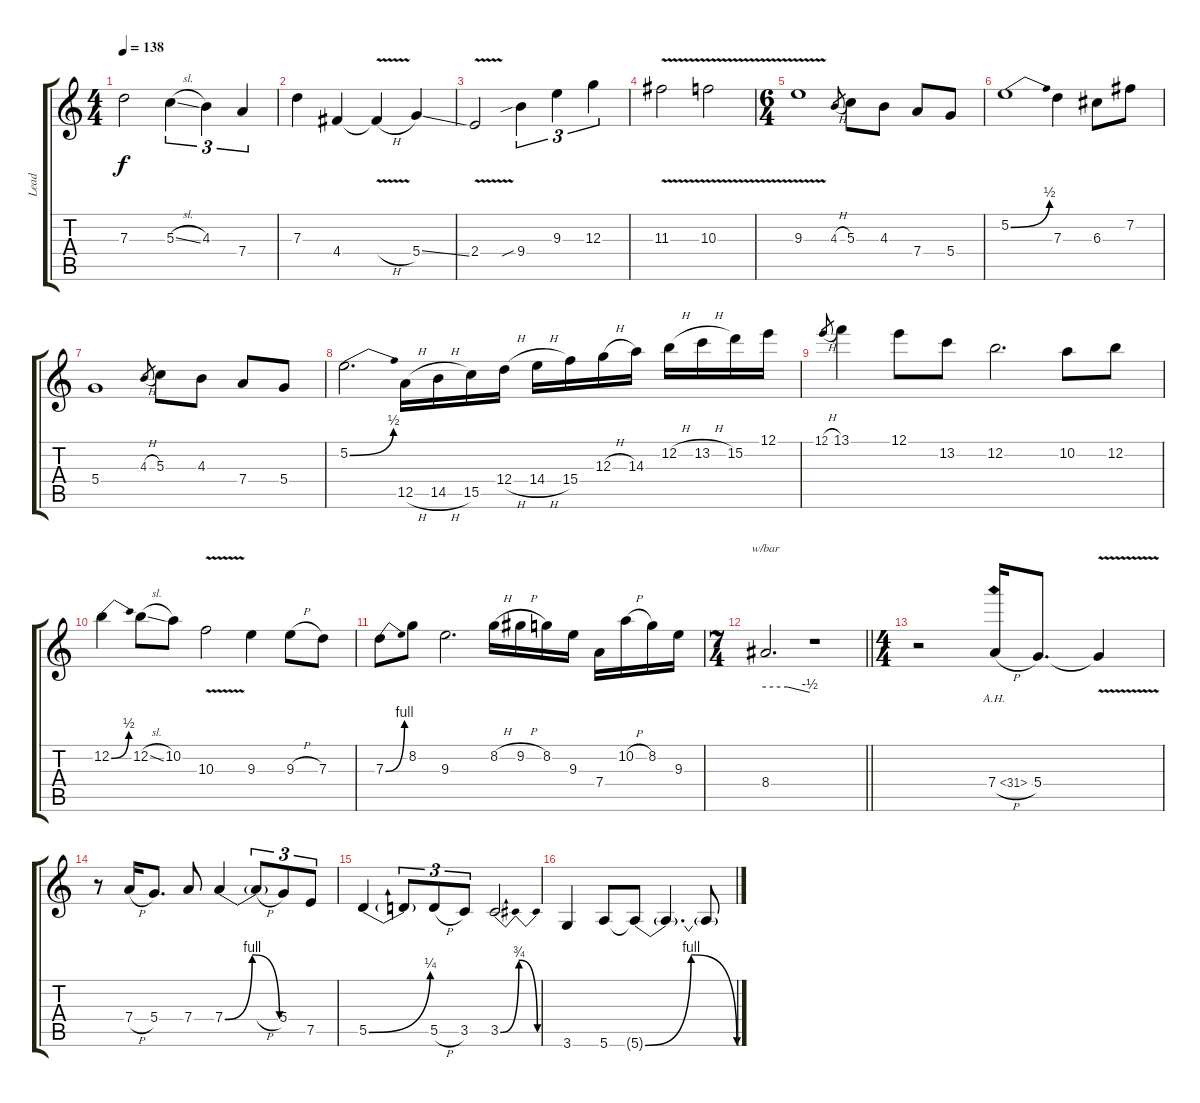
\track ("Lead" "Lead") {instrument overdrivenguitar}
\staff {score tabs}
\tuning (E4 B3 G3 D3 A2 E2) {hide}
\ts (4 4)
\tempo 138
\clef g2
\ks c
7.3{t}.2{dy f} 5.3{sl}.4{tu (3 2)} 4.3.4{tu (3 2)} 7.4.4{tu (3 2)} |
7.3.4 4.4.4 4.4{v h t}.4 5.4{ss}.4 |
2.4{v}.2 9.4{sib}.4{tu (3 2)} 9.3.4{tu (3 2)} 12.3.4{tu (3 2)} |
11.3{v}.2 10.3{v}.2 |
\ts (6 4)
9.3{v}.1 4.3{h}.8{gr} 5.3.8 4.3.8 7.4.8 5.4.8 |
5.2{be (bend 0 0 60 2)}.1 7.3.4 6.3.8 7.2.8 |
5.4.1 4.3{h}.8{gr} 5.3.8 4.3.8 7.4.8 5.4.8 |
5.2{be (bend 0 0 60 2)}.2{d} 12.5{h}.16 14.5{h}.16 15.5.16 12.4{h}.16 14.4{h}.16 15.4.16 12.3{h}.16 14.3.16 12.2{h}.16 13.2{h}.16 15.2.16 12.1.16 |
12.1{h}.8{gr} 13.1.4 12.1.8 13.2.8 12.2.2{d} 10.2.8 12.2.8 |
12.2{be (bend 0 0 60 2)}.4 12.2{sl}.8 10.2.8 10.3{v}.2 9.3.4 9.3{h}.8 7.3.8 |
7.3{be (bend 0 0 60 4)}.8 8.2.8 9.3.2{d} 8.2{h}.16 9.2{h}.16 8.2.16 9.3.16 7.4.16 10.2{h}.16 8.2.16 9.3.16 |
\ts (7 4)
\barLineRight lightlight
8.4.2{d tbe (custom default 0 0 30 0 60 -2)} r.1 |
\ts (4 4)
r.2 7.4{ah 24 h}.16 5.4.8{d} 5.4{v t}.4 |
r.8 7.4{h}.16 5.4.8{d} 7.4.8 7.4{be (bendrelease 0 0 20 4 53 4 60 0)}.4 7.4{h t}.8{tu (3 2)} 5.4.8{tu (3 2)} 7.5.8{tu (3 2)} |
5.5{be (bend 0 0 60 1)}.4 5.5{t}.8{tu (3 2)} 5.5{h}.8{tu (3 2)} 3.5.8{tu (3 2)} 3.5{be (bendrelease 0 0 25 3 40 3 60 0)}.2 |
3.6.4 5.6.8 5.6{be (bendrelease 0 0 15 4 45 4 60 0) t}.8 5.6{t}.4{d} 5.6{t}.8
